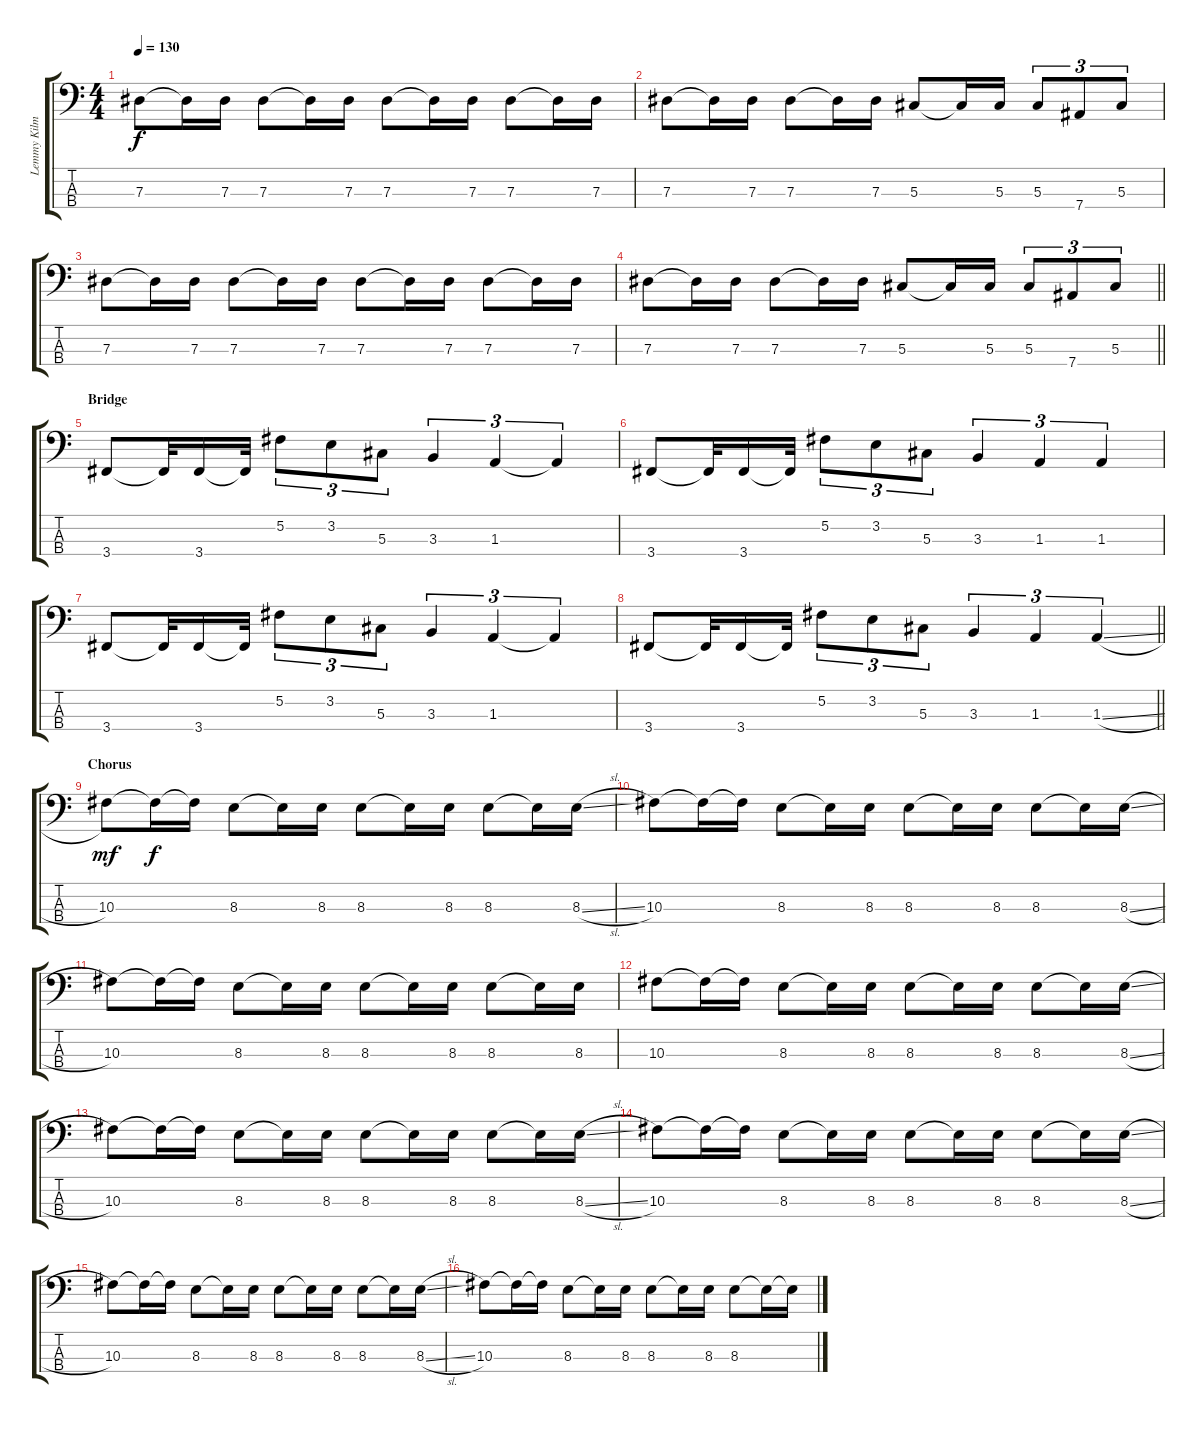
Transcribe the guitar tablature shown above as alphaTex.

\track ("Lemmy Kilmister" "Lemmy Kilm") {instrument electricbasspick}
\staff {score tabs}
\tuning (Gb2 Db2 Ab1 Eb1) {hide}
\ts (4 4)
\tempo 130
\clef f4
\ks c
7.3.8{dy f} 7.3{t}.16 7.3.16 7.3.8 7.3{t}.16 7.3.16 7.3.8 7.3{t}.16 7.3.16 7.3.8 7.3{t}.16 7.3.16 |
7.3.8 7.3{t}.16 7.3.16 7.3.8 7.3{t}.16 7.3.16 5.3.8 5.3{t}.16 5.3.16 5.3.8{tu (3 2)} 7.4.8{tu (3 2)} 5.3.8{tu (3 2)} |
7.3.8 7.3{t}.16 7.3.16 7.3.8 7.3{t}.16 7.3.16 7.3.8 7.3{t}.16 7.3.16 7.3.8 7.3{t}.16 7.3.16 |
\barLineRight lightlight
7.3.8 7.3{t}.16 7.3.16 7.3.8 7.3{t}.16 7.3.16 5.3.8 5.3{t}.16 5.3.16 5.3.8{tu (3 2)} 7.4.8{tu (3 2)} 5.3.8{tu (3 2)} |
\section ("" "Bridge")
3.4.8 3.4{t}.32 3.4.16 3.4{t}.32 5.2.8{tu (3 2)} 3.2.8{tu (3 2)} 5.3.8{tu (3 2)} 3.3.4{tu (3 2)} 1.3.4{tu (3 2)} 1.3{t}.4{tu (3 2)} |
3.4.8 3.4{t}.32 3.4.16 3.4{t}.32 5.2.8{tu (3 2)} 3.2.8{tu (3 2)} 5.3.8{tu (3 2)} 3.3.4{tu (3 2)} 1.3.4{tu (3 2)} 1.3.4{tu (3 2)} |
3.4.8 3.4{t}.32 3.4.16 3.4{t}.32 5.2.8{tu (3 2)} 3.2.8{tu (3 2)} 5.3.8{tu (3 2)} 3.3.4{tu (3 2)} 1.3.4{tu (3 2)} 1.3{t}.4{tu (3 2)} |
\barLineRight lightlight
3.4.8 3.4{t}.32 3.4.16 3.4{t}.32 5.2.8{tu (3 2)} 3.2.8{tu (3 2)} 5.3.8{tu (3 2)} 3.3.4{tu (3 2)} 1.3.4{tu (3 2)} 1.3{sl}.4{tu (3 2)} |
\section ("" "Chorus")
10.3.8{dy mf} 10.3{t}.16{dy f} 10.3{t}.16 8.3.8 8.3{t}.16 8.3.16 8.3.8 8.3{t}.16 8.3.16 8.3.8 8.3{t}.16 8.3{sl}.16 |
10.3.8 10.3{t}.16 10.3{t}.16 8.3.8 8.3{t}.16 8.3.16 8.3.8 8.3{t}.16 8.3.16 8.3.8 8.3{t}.16 8.3{sl}.16 |
10.3.8 10.3{t}.16 10.3{t}.16 8.3.8 8.3{t}.16 8.3.16 8.3.8 8.3{t}.16 8.3.16 8.3.8 8.3{t}.16 8.3.16 |
10.3.8 10.3{t}.16 10.3{t}.16 8.3.8 8.3{t}.16 8.3.16 8.3.8 8.3{t}.16 8.3.16 8.3.8 8.3{t}.16 8.3{sl}.16 |
10.3.8 10.3{t}.16 10.3{t}.16 8.3.8 8.3{t}.16 8.3.16 8.3.8 8.3{t}.16 8.3.16 8.3.8 8.3{t}.16 8.3{sl}.16 |
10.3.8 10.3{t}.16 10.3{t}.16 8.3.8 8.3{t}.16 8.3.16 8.3.8 8.3{t}.16 8.3.16 8.3.8 8.3{t}.16 8.3{sl}.16 |
10.3.8 10.3{t}.16 10.3{t}.16 8.3.8 8.3{t}.16 8.3.16 8.3.8 8.3{t}.16 8.3.16 8.3.8 8.3{t}.16 8.3{sl}.16 |
10.3.8 10.3{t}.16 10.3{t}.16 8.3.8 8.3{t}.16 8.3.16 8.3.8 8.3{t}.16 8.3.16 8.3.8 8.3{t}.16 8.3{t}.16
